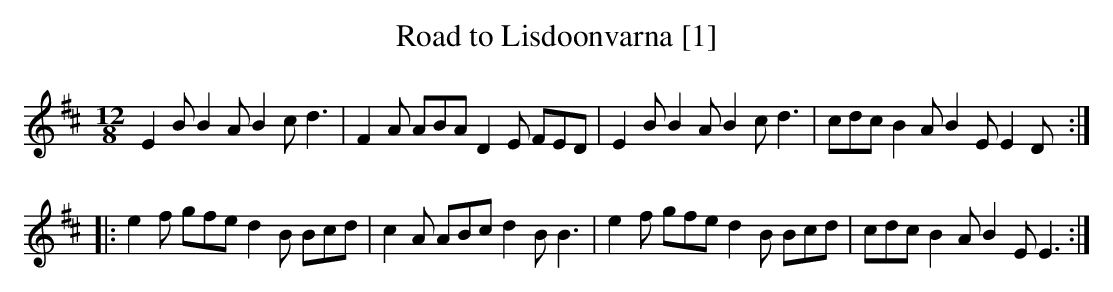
X:1
T:Road to Lisdoonvarna [1]
M:12/8
L:1/8
K:E Dor
E2B B2A B2c d3|F2A ABA D2E FED|E2B B2A B2c d3|cdc B2A B2E E2D:|
|:e2f gfe d2B Bcd|c2A ABc d2B B3|e2f gfe d2B Bcd|cdc B2A B2E E3:|
